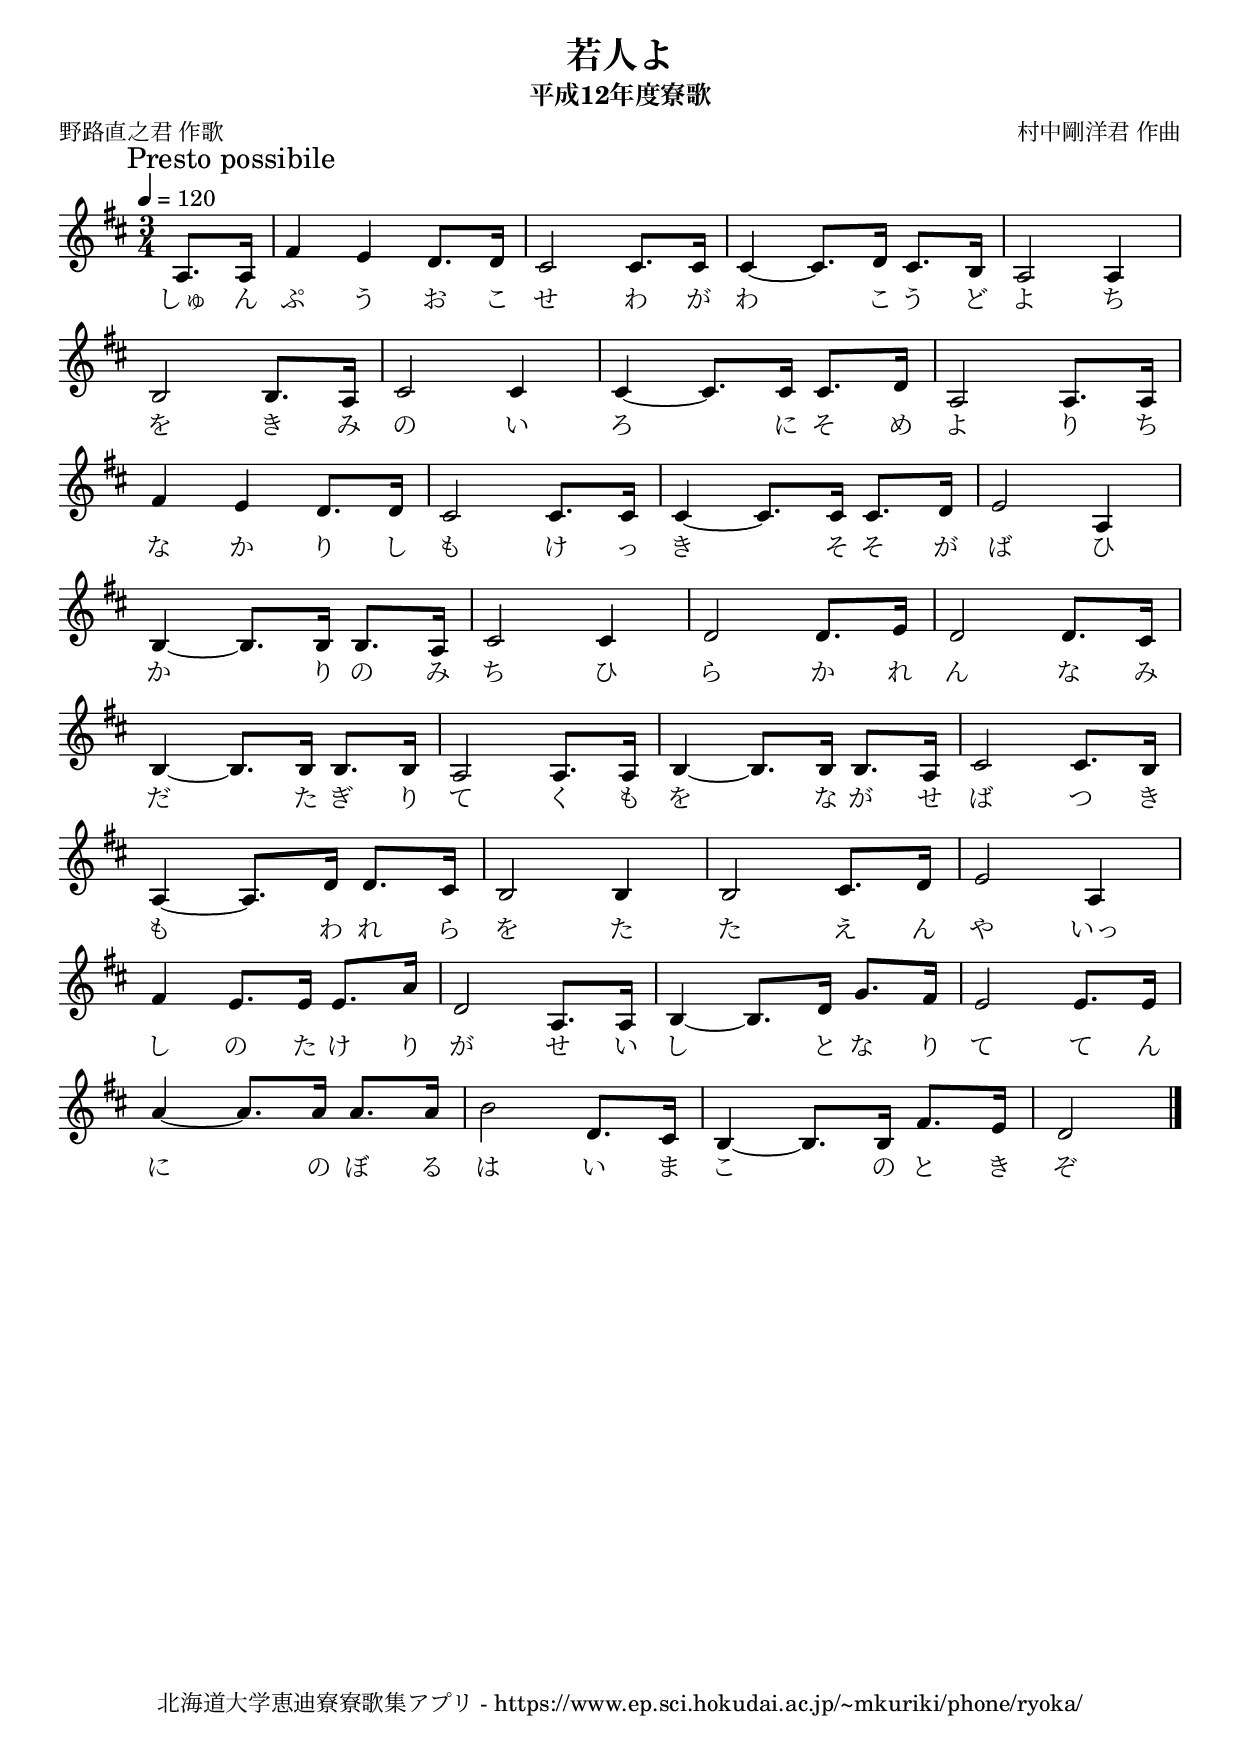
\version "2.18.2"

\paper {indent = 0}

\header {
  title = "若人よ"
  subtitle = "平成12年度寮歌"
  composer = "村中剛洋君 作曲"
  poet = "野路直之君 作歌"
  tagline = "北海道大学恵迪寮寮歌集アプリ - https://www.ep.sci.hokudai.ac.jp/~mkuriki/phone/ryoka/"
}

melody = \relative c'{
  \tempo 4 = 120
  \autoBeamOff
  \numericTimeSignature
  \override BreathingSign.text = \markup { \musicglyph #"scripts.upedaltoe" } % ブレスの記号指定
  \key d \major
  \time 3/4
  \mark \markup "Presto possibile"
  \set melismaBusyProperties = #'()
  \set Timing.measureLength = #(ly:make-moment 1/4)
  a8. [a16] |
  \set Timing.measureLength = #(ly:make-moment 3/4)
  fis'4 e4 d8. [d16] |
  cis2 cis8. [cis16] |
  cis4 ~ cis8. [d16] cis8. [b16] |
  a2 a4 | \break
  b2 b8. [a16] |
  cis2 cis4 |
  cis4 ~ cis8. [cis16] cis8. [d16] |
  a2 a8. [a16] | \break
  fis'4 e4 d8. [d16] |
  cis2 cis8. [cis16] |
  cis4 ~ cis8. [cis16] cis8. [d16] |
  e2 a,4 | \break
  b4~ b8. [b16] b8. [a16] |
  cis2 cis4 |
  d2 d8. [e16] |
  d2 d8. [cis16] | \break
  b4 ~ b8. [b16] b8. [b16] |
  a2 a8. [a16] |
  b4 ~ b8. [b16] b8. [a16] |
  cis2 cis8. [b16] | \break
  a4 ~ a8. [d16] d8. [cis16] |
  b2 b4 |
  b2 cis8. [d16] |
  e2 a,4 | \break
  fis'4 e8. [e16] e8. [a16] |
  d,2 a8. [a16] |
  b4 ~ b8. [d16] g8. [fis16] |
  e2 e8. [e16] | \break
  a4 ~ a8. [a16] a8. [a16] |
  b2 d,8. [cis16] |
  b4 ~ b8. [b16] fis'8. [e16] |
  d2
  \bar "|." 
}

text = \lyricmode {
  しゅ ん ぷ う お こ せ わ が わ 　 こ う ど よ ち
  を き み の い ろ 　 に そ め よ り ち
  な か り し も け っ き 　 そ そ が ば ひ
  か 　 り の み ち ひ ら か れ ん な み
  だ 　 た ぎ り て く も を 　 な が せ ば つ き
  も 　 わ れ ら を た た え ん や いっ
  し の た け り が せ い し 　 と な り て て ん
  に 　 の ぼ る は い ま こ 　 の と き ぞ
}

\score {
  <<
    % ギターコード
    %{
    \new ChordNames \with {midiInstrument = #"acoustic guitar (nylon)"}{
      \set chordChanges = ##t
      \harmony
    }
    %}
    
    % メロディーライン
    \new Voice = "one"{\melody}
    % 歌詞
    \new Lyrics \lyricsto "one" \text
    % 太鼓
    % \new DrumStaff \with{
    %   \remove "Time_signature_engraver"
    %   drumStyleTable = #percussion-style
    %   \override StaffSymbol.line-count = #1
    %   \hide Stem
    % }
    % \drum
  >>
  
\midi {}
\layout {
  \context {
    \Score
    \remove "Bar_number_engraver"
  }
}

}


